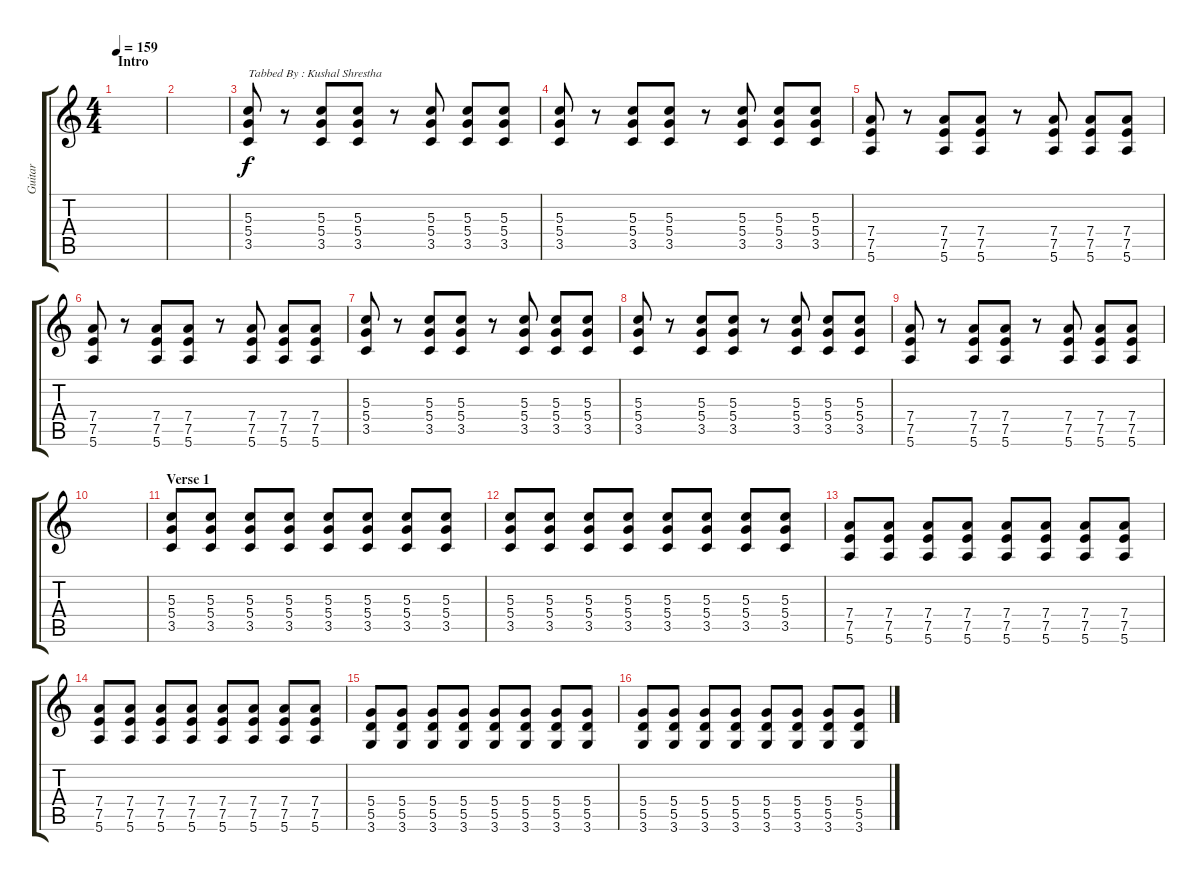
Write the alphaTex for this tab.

\track ("Guitar" "Guitar") {instrument acousticguitarsteel}
\staff {score tabs}
\tuning (E4 B3 G3 D3 A2 E2) {hide}
\ts (4 4)
\section ("" "Intro")
\tempo 159
\clef g2
\ks c
|
|
(5.3 5.4 3.5).8{txt "Tabbed By : Kushal Shrestha "} r.8 (5.3 5.4 3.5).8 (5.3 5.4 3.5).8 r.8 (5.3 5.4 3.5).8 (5.3 5.4 3.5).8 (5.3 5.4 3.5).8 |
(5.3 5.4 3.5).8 r.8 (5.3 5.4 3.5).8 (5.3 5.4 3.5).8 r.8 (5.3 5.4 3.5).8 (5.3 5.4 3.5).8 (5.3 5.4 3.5).8 |
(7.4 7.5 5.6).8 r.8 (7.4 7.5 5.6).8 (7.4 7.5 5.6).8 r.8 (7.4 7.5 5.6).8 (7.4 7.5 5.6).8 (7.4 7.5 5.6).8 |
(7.4 7.5 5.6).8 r.8 (7.4 7.5 5.6).8 (7.4 7.5 5.6).8 r.8 (7.4 7.5 5.6).8 (7.4 7.5 5.6).8 (7.4 7.5 5.6).8 |
(5.3 5.4 3.5).8 r.8 (5.3 5.4 3.5).8 (5.3 5.4 3.5).8 r.8 (5.3 5.4 3.5).8 (5.3 5.4 3.5).8 (5.3 5.4 3.5).8 |
(5.3 5.4 3.5).8 r.8 (5.3 5.4 3.5).8 (5.3 5.4 3.5).8 r.8 (5.3 5.4 3.5).8 (5.3 5.4 3.5).8 (5.3 5.4 3.5).8 |
(7.4 7.5 5.6).8 r.8 (7.4 7.5 5.6).8 (7.4 7.5 5.6).8 r.8 (7.4 7.5 5.6).8 (7.4 7.5 5.6).8 (7.4 7.5 5.6).8 |
|
\section ("" "Verse 1")
(5.3 5.4 3.5).8 (5.3 5.4 3.5).8 (5.3 5.4 3.5).8 (5.3 5.4 3.5).8 (5.3 5.4 3.5).8 (5.3 5.4 3.5).8 (5.3 5.4 3.5).8 (5.3 5.4 3.5).8 |
(5.3 5.4 3.5).8 (5.3 5.4 3.5).8 (5.3 5.4 3.5).8 (5.3 5.4 3.5).8 (5.3 5.4 3.5).8 (5.3 5.4 3.5).8 (5.3 5.4 3.5).8 (5.3 5.4 3.5).8 |
(7.4 7.5 5.6).8 (7.4 7.5 5.6).8 (7.4 7.5 5.6).8 (7.4 7.5 5.6).8 (7.4 7.5 5.6).8 (7.4 7.5 5.6).8 (7.4 7.5 5.6).8 (7.4 7.5 5.6).8 |
(7.4 7.5 5.6).8 (7.4 7.5 5.6).8 (7.4 7.5 5.6).8 (7.4 7.5 5.6).8 (7.4 7.5 5.6).8 (7.4 7.5 5.6).8 (7.4 7.5 5.6).8 (7.4 7.5 5.6).8 |
(5.4 5.5 3.6).8 (5.4 5.5 3.6).8 (5.4 5.5 3.6).8 (5.4 5.5 3.6).8 (5.4 5.5 3.6).8 (5.4 5.5 3.6).8 (5.4 5.5 3.6).8 (5.4 5.5 3.6).8 |
(5.4 5.5 3.6).8 (5.4 5.5 3.6).8 (5.4 5.5 3.6).8 (5.4 5.5 3.6).8 (5.4 5.5 3.6).8 (5.4 5.5 3.6).8 (5.4 5.5 3.6).8 (5.4 5.5 3.6).8
